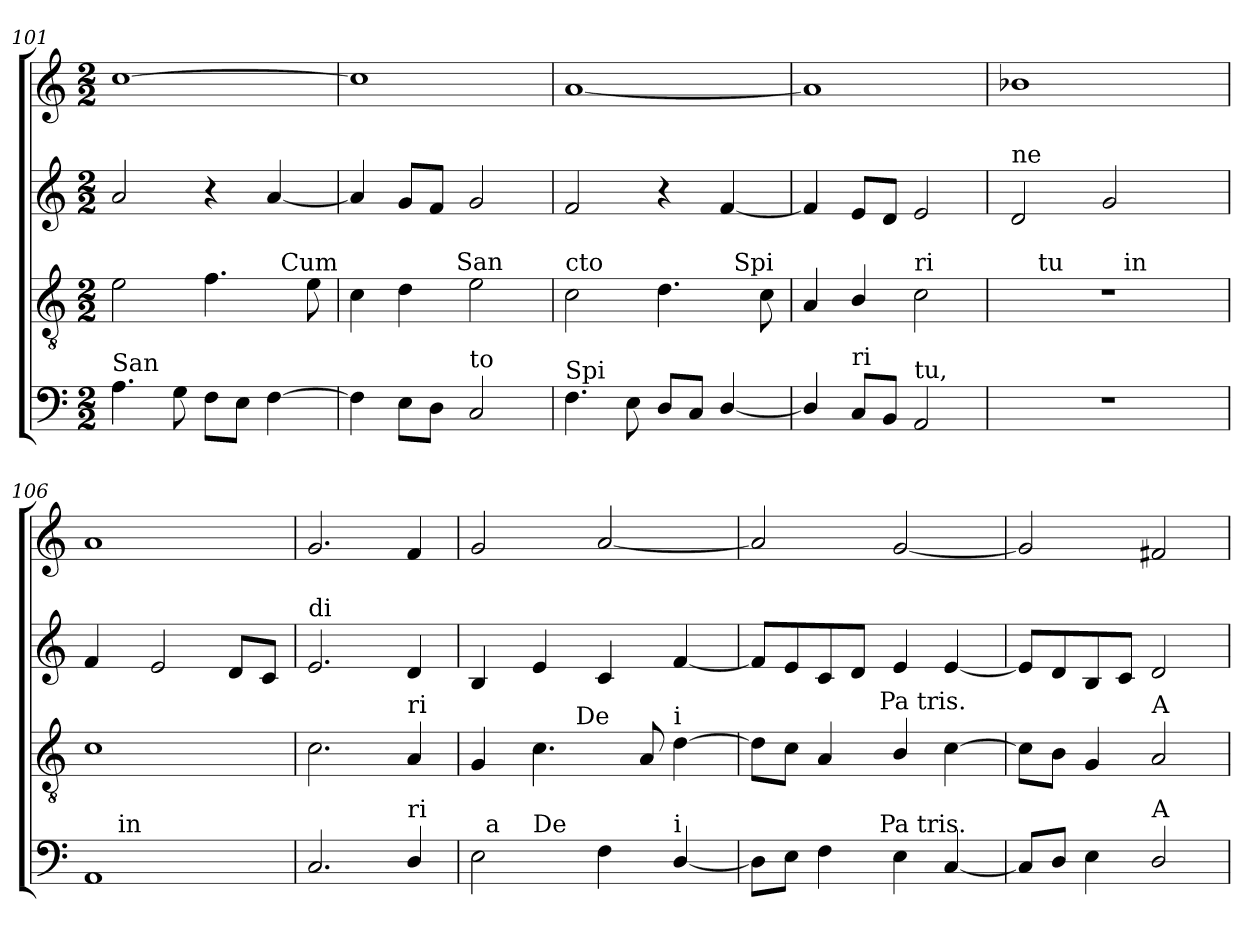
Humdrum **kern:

**kern	**kern	**kern	**kern
*part4	*part3	*part2	*part1
*staff4	*staff3	*staff2	*staff1
*clefF4	*clefGv2	*clefG2	*clefG2
*k[]	*k[]	*k[]	*k[]
*C:	*C:	*C:	*C:
*M2/2	*M2/2	*M2/2	*M2/2
=101	=101	=101	=101
!LO:TX:a:t=San	!	!	!
*	*^	*	*
4.A\	2e\	2ryy	2a/	[>1cc
8G\	.	.	.	.
8F\L	4.f\	4ryy	4r	.
8E\J	.	.	.	.
[>4F\	.	32ryy	[<4a/	.
!	!	!LO:TX:a:t=Cum	!	!
.	.	8..ryy	.	.
.	8e\	.	.	.
=102	=102	=102	=102	=102
4F\]	4c\	4...ryy	4a/]	1cc]
8E\L	4d\	.	8g/L	.
8D\J	.	.	8f/J	.
!	!	!LO:TX:a:t=San	!	!
.	.	2ryy	.	.
!LO:TX:a:t=to	!	!	!	!
2C/	2e\	.	2g/	.
.	.	32ryy	.	.
=103	=103	=103	=103	=103
!	!LO:TX:a:t=cto	!	!	!
!LO:TX:a:t=Spi	!	!	!	!
4.F\	2c\	2ryy	2f/	[<1a
8E\	.	.	.	.
8D/L	4.d\	4ryy	4r	.
8C/J	.	.	.	.
[<4D/	.	32ryy	[<4f/	.
!	!	!LO:TX:a:t=Spi	!	!
.	.	8..ryy	.	.
.	8c\	.	.	.
*	*v	*v	*	*
=104	=104	=104	=104
4D/]	4A/	4f/]	1a]
!LO:TX:a:t=ri	!	!	!
8C/L	4B/	8e/L	.
8BB/J	.	8d/J	.
!	!LO:TX:a:t=ri	!	!
!LO:TX:a:t=tu,	!	!	!
2AA/	2c\	2e/	.
=105	=105	=105	=105
!	!	!LO:TX:a:t=ne	!
*	*^	*	*
*	*	*^	*	*
1r	1r	16.ryy	2ryy	2d/	1b-X
!	!	!LO:TX:a:t=tu	!	!	!
.	.	2ryy	.	.	.
.	.	.	16ryy	2g/	.
!	!	!	!LO:TX:a:t=in	!	!
.	.	.	4..ryy	.	.
.	.	4ryy	.	.	.
.	.	8ryy	.	.	.
.	.	32ryy	.	.	.
!!LO:PB:g=z
=106	=106	=106	=106	=106	=106
!	!LO:TX:a:t=glo	!	!	!	!
*^	*v	*v	*v	*	*
1AA	8ryy	1c	4f/	1a
!	!LO:TX:a:t=in	!	!	!
.	2..ryy	.	.	.
.	.	.	2e/	.
.	.	.	8d/L	.
.	.	.	8c/J	.
=107	=107	=107	=107	=107
!	!	!	!LO:TX:a:t=di	!
!LO:TX:a:t=glo	!	!	!	!
*v	*v	*	*	*
2.C/	2.c\	2.e/	2.g/
!	!LO:TX:a:t=ri	!	!
!LO:TX:a:t=ri	!	!	!
4D/	4A/	4d/	4f/
=108	=108	=108	=108
!	!LO:TX:a:t=a	!	!
*^	*^	*	*
*	*^	*	*	*	*
2E\	32ryy	4ryy	4G/	4..ryy	4B/	2g/
!	!LO:TX:a:t=a	!	!	!	!	!
.	2ryy	.	.	.	.	.
!	!	!LO:TX:a:t=De	!	!	!	!
.	.	2.ryy	4.c\	.	4e/	.
!	!	!	!	!LO:TX:a:t=De	!	!
.	.	.	.	2ryy	.	.
4F\	.	.	.	.	4c/	[<2a/
.	4...ryy	.	.	.	.	.
.	.	.	8A/	.	.	.
!	!	!	!LO:TX:a:t=i	!	!	!
!LO:TX:a:t=i	!	!	!	!	!	!
[<4D/	.	.	[>4d\	.	[<4f/	.
.	.	.	.	16ryy	.	.
*	*v	*v	*	*	*	*
=109	=109	=109	=109	=109	=109
8D\L]	4...ryy	8d\L]	4...ryy	8f/L]	2a/]
8E\J	.	8c\J	.	8e/	.
4F\	.	4A/	.	8c/	.
.	.	.	.	8d/J	.
!	!	!	!LO:TX:a:t=Pa tris.	!	!
!	!LO:TX:a:t=Pa tris.	!	!	!	!
.	2ryy	.	2ryy	.	.
4E\	.	4B/	.	4e/	[<2g/
[<4C/	.	[>4c\	.	[<4e/	.
.	32ryy	.	32ryy	.	.
*v	*v	*	*	*	*
*	*v	*v	*	*
=110	=110	=110	=110
8C/L]	8c\L]	8e/L]	2g/]
8D/J	8B\J	8d/	.
4E\	4G/	8B/	.
.	.	8c/J	.
!	!LO:TX:a:t=A	!	!
!LO:TX:a:t=A	!	!	!
2D/	2A/	2d/	2f#X/
=	=	=	=
*-	*-	*-	*-
